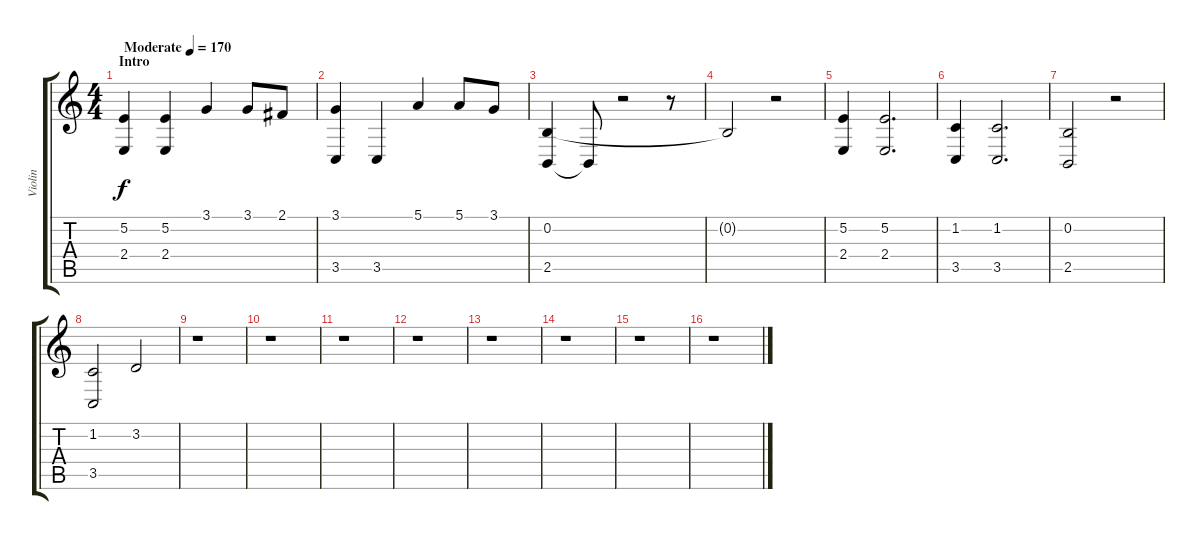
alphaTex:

\track ("Violin" "Violin") {instrument violin}
\staff {score tabs}
\tuning (E4 B3 G3 D3 A2 E2) {hide}
\ts (4 4)
\section ("" "Intro")
\tempo (170 "Moderate")
\clef g2
\ks c
(5.2 2.4).4{dy f instrument violin} (5.2 2.4).4 3.1.4 3.1.8 2.1.8 |
(3.1 3.5).4 3.5.4 5.1.4 5.1.8 3.1.8 |
(0.2 2.5).4 2.5{t}.8 r.2 r.8 |
0.2{t}.2 r.2 |
(5.2 2.4).4 (5.2 2.4).2{d} |
(1.2 3.5).4 (1.2 3.5).2{d} |
(0.2 2.5).2 r.2 |
(1.2 3.5).2 3.2.2 |
r.1 |
r.1 |
r.1 |
r.1 |
r.1 |
r.1 |
r.1 |
r.1
